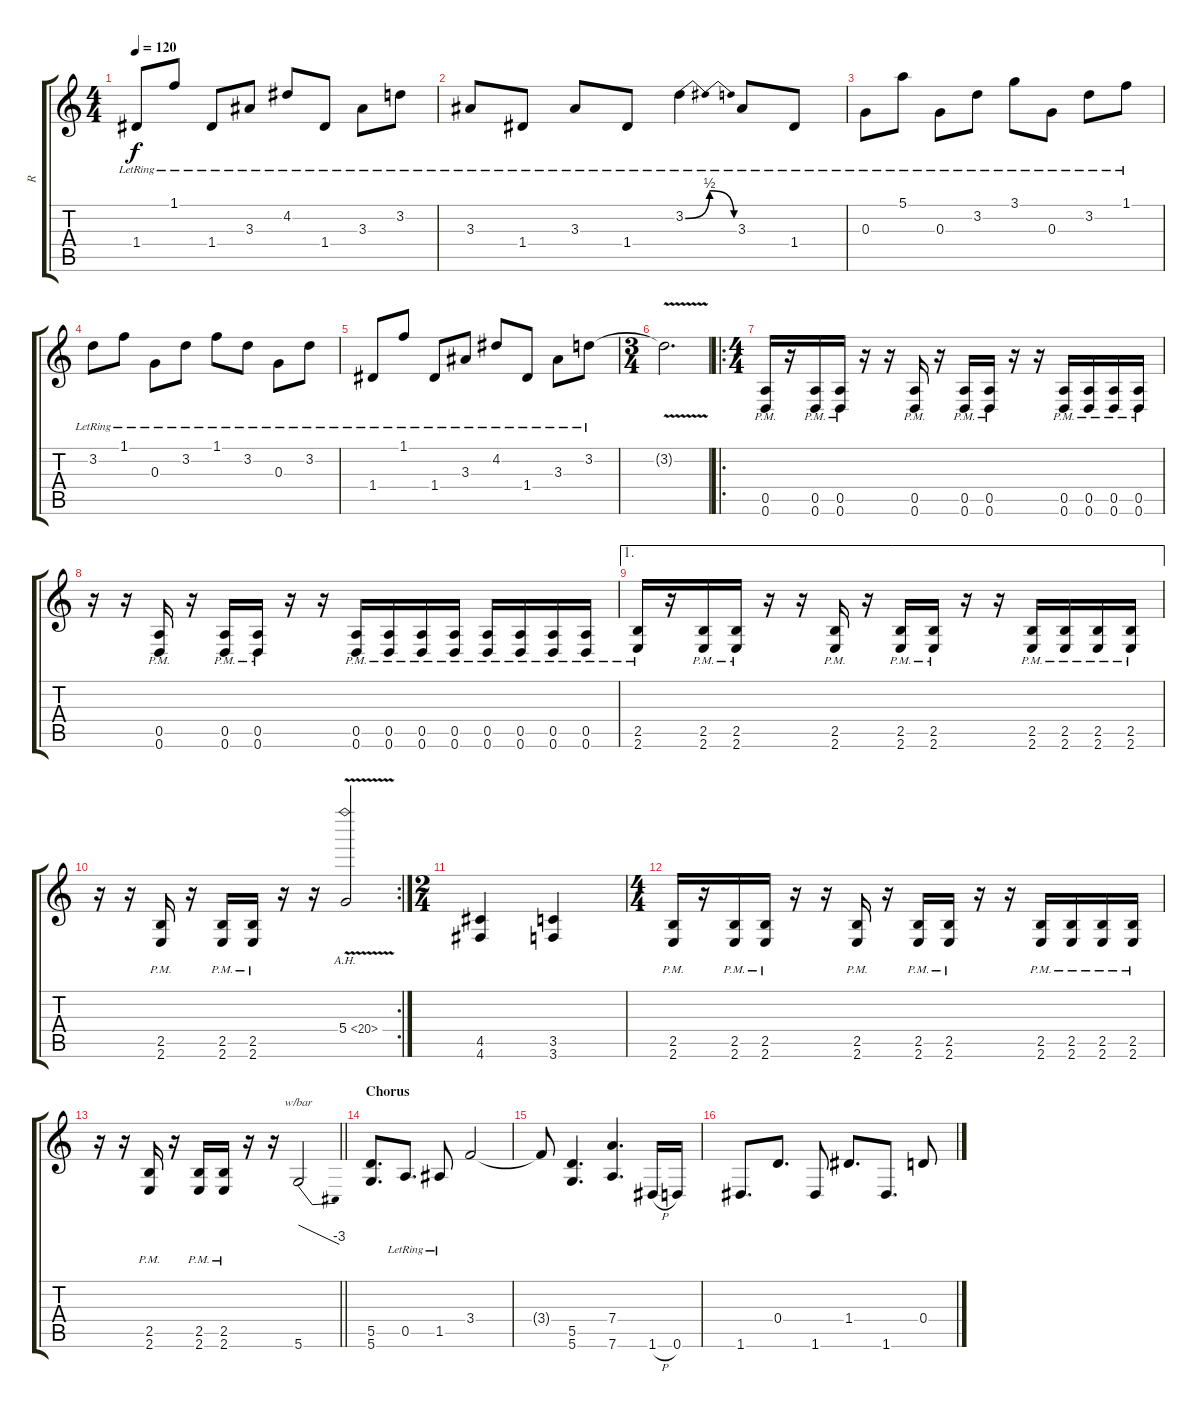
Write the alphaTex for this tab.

\track ("R" "R") {instrument distortionguitar}
\staff {score tabs}
\tuning (E4 B3 G3 D3 A2 D2) {hide}
\ts (4 4)
\tempo 120
\clef g2
\ks c
1.4{lr}.8{dy f} 1.1{lr}.8 1.4{lr}.8 3.3{lr}.8 4.2{lr}.8 1.4{lr}.8 3.3{lr}.8 3.2{lr}.8 |
3.3{lr}.8 1.4{lr}.8 3.3{lr}.8 1.4{lr}.8 3.2{be (bendrelease 0 0 15 2 45 2 60 0) lr}.4 3.3{lr}.8 1.4{lr}.8 |
0.3{lr}.8 5.1{lr}.8 0.3{lr}.8 3.2{lr}.8 3.1{lr}.8 0.3{lr}.8 3.2{lr}.8 1.1{lr}.8 |
3.2{lr}.8 1.1{lr}.8 0.3{lr}.8 3.2{lr}.8 1.1{lr}.8 3.2{lr}.8 0.3{lr}.8 3.2{lr}.8 |
1.4{lr}.8 1.1{lr}.8 1.4{lr}.8 3.3{lr}.8 4.2{lr}.8 1.4{lr}.8 3.3{lr}.8 3.2{lr}.8 |
\ts (3 4)
3.2{v t}.2{d} |
\ro
\ts (4 4)
(0.5{pm} 0.6{pm}).16{instrument distortionguitar} r.16 (0.5{pm} 0.6{pm}).16 (0.5{pm} 0.6{pm}).16 r.16 r.16 (0.5{pm} 0.6{pm}).16 r.16 (0.5{pm} 0.6{pm}).16 (0.5{pm} 0.6{pm}).16 r.16 r.16 (0.5{pm} 0.6{pm}).16 (0.5{pm} 0.6{pm}).16 (0.5{pm} 0.6{pm}).16 (0.5{pm} 0.6{pm}).16 |
r.16 r.16 (0.5{pm} 0.6{pm}).16 r.16 (0.5{pm} 0.6{pm}).16 (0.5{pm} 0.6{pm}).16 r.16 r.16 (0.5{pm} 0.6{pm}).16 (0.5{pm} 0.6{pm}).16 (0.5{pm} 0.6{pm}).16 (0.5{pm} 0.6{pm}).16 (0.5{pm} 0.6{pm}).16 (0.5{pm} 0.6{pm}).16 (0.5{pm} 0.6{pm}).16 (0.5{pm} 0.6{pm}).16 |
\ae 1
(2.5{pm} 2.6).16 r.16 (2.5{pm} 2.6{pm}).16 (2.5{pm} 2.6{pm}).16 r.16 r.16 (2.5{pm} 2.6{pm}).16 r.16 (2.5{pm} 2.6{pm}).16 (2.5{pm} 2.6{pm}).16 r.16 r.16 (2.5{pm} 2.6{pm}).16 (2.5{pm} 2.6{pm}).16 (2.5{pm} 2.6{pm}).16 (2.5{pm} 2.6{pm}).16 |
\rc 2
r.16 r.16 (2.5{pm} 2.6{pm}).16 r.16 (2.5{pm} 2.6{pm}).16 (2.5{pm} 2.6{pm}).16 r.16 r.16 5.4{ah 15 v}.2 |
\ts (2 4)
(4.5 4.6).4 (3.5 3.6).4 |
\ts (4 4)
(2.5{pm} 2.6).16 r.16 (2.5{pm} 2.6{pm}).16 (2.5{pm} 2.6{pm}).16 r.16 r.16 (2.5{pm} 2.6{pm}).16 r.16 (2.5{pm} 2.6{pm}).16 (2.5{pm} 2.6{pm}).16 r.16 r.16 (2.5{pm} 2.6{pm}).16 (2.5{pm} 2.6{pm}).16 (2.5{pm} 2.6{pm}).16 (2.5{pm} 2.6{pm}).16 |
\barLineRight lightlight
r.16 r.16 (2.5{pm} 2.6{pm}).16 r.16 (2.5{pm} 2.6{pm}).16 (2.5{pm} 2.6{pm}).16 r.16 r.16 5.6.2{tbe (dive default 0 0 60 -12)} |
\section ("" "Chorus")
(5.5 5.6).8{d} 0.5{lr}.8{d} 1.5{lr}.8 3.4.2 |
3.4{t}.8 (5.5 5.6).4{d} (7.4 7.6).4{d} 1.6{h}.16 0.6.16 |
1.6.8{d} 0.4.8{d} 1.6.8 1.4.8{d} 1.6.8{d} 0.4.8
